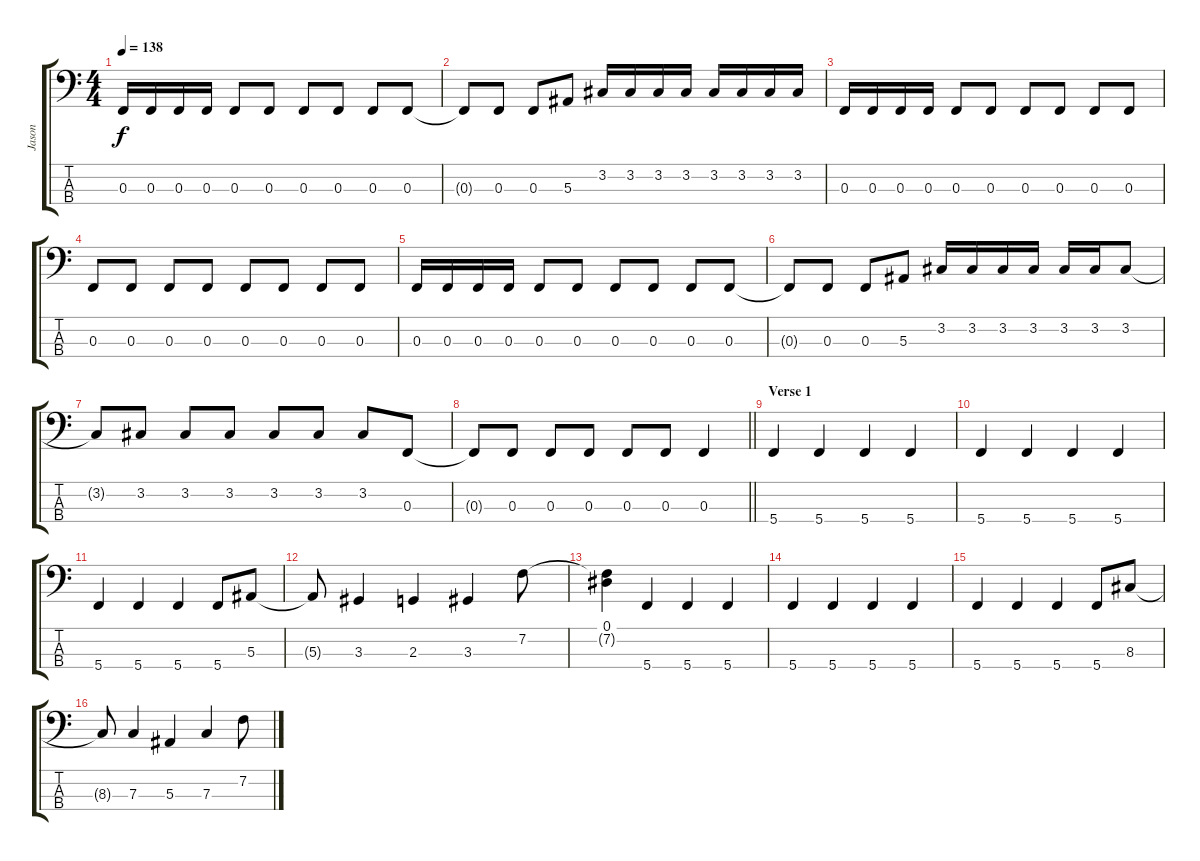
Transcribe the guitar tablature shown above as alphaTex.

\track ("Jason" "Jason") {instrument electricbasspick}
\staff {score tabs}
\tuning (Eb2 Bb1 F1 C1) {hide}
\ts (4 4)
\tempo 138
\clef f4
\ks c
0.3.16{dy f} 0.3.16 0.3.16 0.3.16 0.3.8 0.3.8 0.3.8 0.3.8 0.3.8 0.3.8 |
0.3{t}.8 0.3.8 0.3.8 5.3.8 3.2.16 3.2.16 3.2.16 3.2.16 3.2.16 3.2.16 3.2.16 3.2.16 |
0.3.16 0.3.16 0.3.16 0.3.16 0.3.8 0.3.8 0.3.8 0.3.8 0.3.8 0.3.8 |
0.3.8 0.3.8 0.3.8 0.3.8 0.3.8 0.3.8 0.3.8 0.3.8 |
0.3.16 0.3.16 0.3.16 0.3.16 0.3.8 0.3.8 0.3.8 0.3.8 0.3.8 0.3.8 |
0.3{t}.8 0.3.8 0.3.8 5.3.8 3.2.16 3.2.16 3.2.16 3.2.16 3.2.16 3.2.16 3.2.8 |
3.2{t}.8 3.2.8 3.2.8 3.2.8 3.2.8 3.2.8 3.2.8 0.3.8 |
\barLineRight lightlight
0.3{t}.8 0.3.8 0.3.8 0.3.8 0.3.8 0.3.8 0.3.4 |
\section ("" "Verse 1")
5.4.4 5.4.4 5.4.4 5.4.4 |
5.4.4 5.4.4 5.4.4 5.4.4 |
5.4.4 5.4.4 5.4.4 5.4.8 5.3.8 |
5.3{t}.8 3.3.4 2.3.4 3.3.4 7.2.8 |
(0.1 7.2{t}).4 5.4.4 5.4.4 5.4.4 |
5.4.4 5.4.4 5.4.4 5.4.4 |
5.4.4 5.4.4 5.4.4 5.4.8 8.3.8 |
8.3{t}.8 7.3.4 5.3.4 7.3.4 7.2.8
